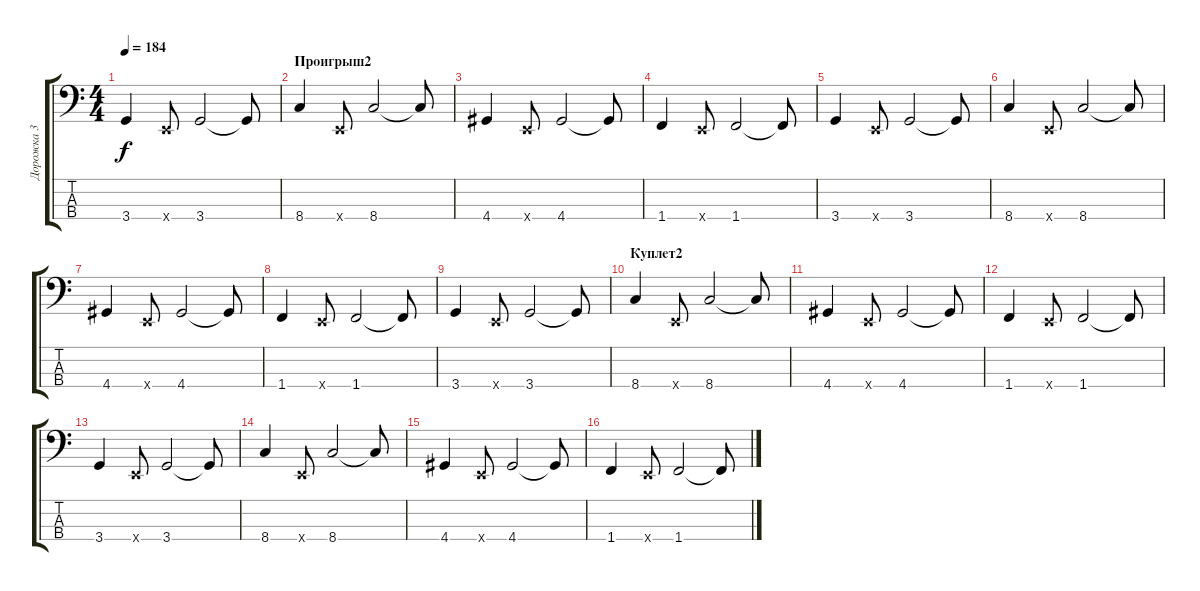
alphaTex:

\track ("Дорожка 3" "Дорожка 3") {instrument electricbasspick}
\staff {score tabs}
\tuning (G2 D2 A1 E1) {hide}
\ts (4 4)
\tempo 184
\clef f4
\ks c
3.4.4{dy f} 0.4{x}.8 3.4.2 3.4{t}.8 |
\section ("" "Проигрыш2")
8.4.4 0.4{x}.8 8.4.2 8.4{t}.8 |
4.4.4 0.4{x}.8 4.4.2 4.4{t}.8 |
1.4.4 0.4{x}.8 1.4.2 1.4{t}.8 |
3.4.4 0.4{x}.8 3.4.2 3.4{t}.8 |
8.4.4 0.4{x}.8 8.4.2 8.4{t}.8 |
4.4.4 0.4{x}.8 4.4.2 4.4{t}.8 |
1.4.4 0.4{x}.8 1.4.2 1.4{t}.8 |
3.4.4 0.4{x}.8 3.4.2 3.4{t}.8 |
\section ("" "Куплет2")
8.4.4 0.4{x}.8 8.4.2 8.4{t}.8 |
4.4.4 0.4{x}.8 4.4.2 4.4{t}.8 |
1.4.4 0.4{x}.8 1.4.2 1.4{t}.8 |
3.4.4 0.4{x}.8 3.4.2 3.4{t}.8 |
8.4.4 0.4{x}.8 8.4.2 8.4{t}.8 |
4.4.4 0.4{x}.8 4.4.2 4.4{t}.8 |
1.4.4 0.4{x}.8 1.4.2 1.4{t}.8
